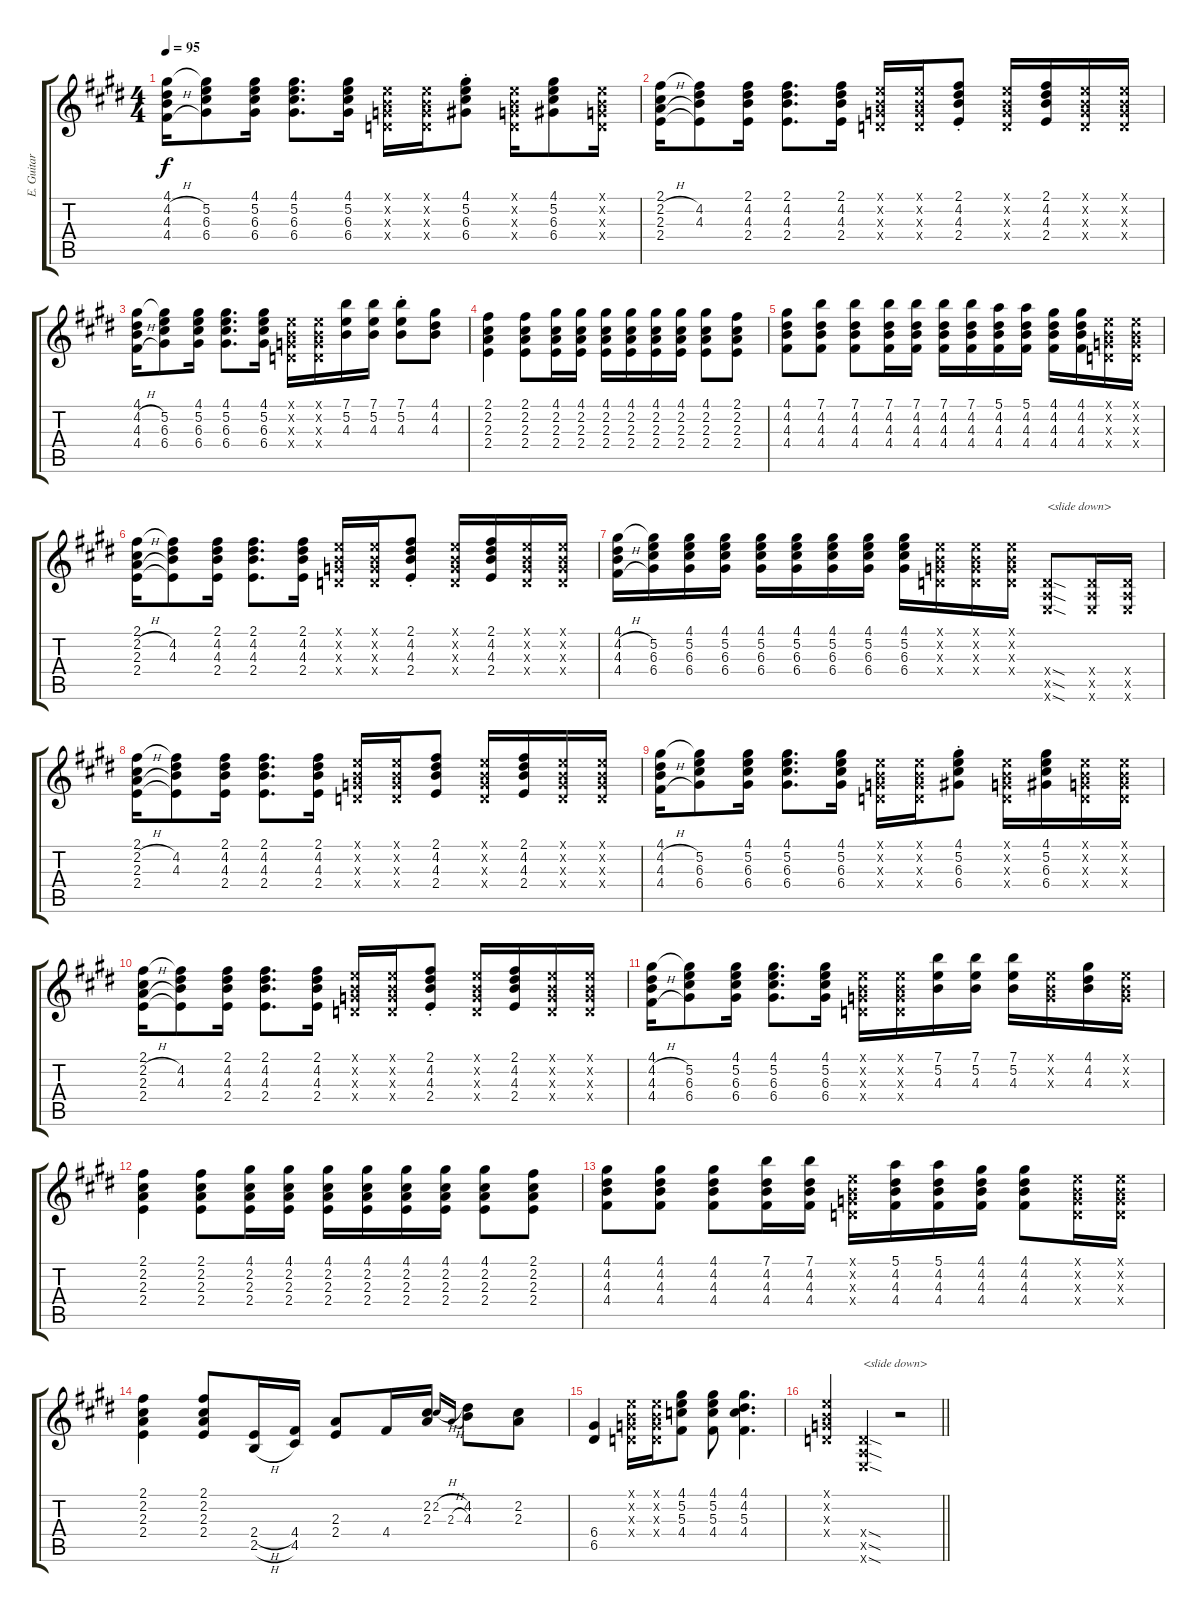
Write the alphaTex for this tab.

\track ("E. Guitar I" "E. Guitar ") {instrument electricguitarclean}
\staff {score tabs}
\tuning (E4 B3 G3 D3 A2 E2) {hide}
\ts (4 4)
\tempo 95
\clef g2
\ks e
(4.1 4.2{h} 4.3{h} 4.4{h}).16{dy f} (4.1{t} 5.2 6.3 6.4).8 (4.1 5.2 6.3 6.4).16 (4.1 5.2 6.3 6.4).8{d} (4.1 5.2 6.3 6.4).16 (0.1{x} 0.2{x} 0.3{x} 0.4{x}).16 (0.1{x} 0.2{x} 0.3{x} 0.4{x}).16 (4.1{st} 5.2{st} 6.3{st} 6.4{st}).8 (0.1{x} 0.2{x} 0.3{x} 0.4{x}).16 (4.1 5.2 6.3 6.4).8 (0.1{x} 0.2{x} 0.3{x} 0.4{x}).16 |
(2.1 2.2{h} 2.3{h} 2.4).16 (2.1{t} 4.2 4.3 2.4{t}).8 (2.1 4.2 4.3 2.4).16 (2.1 4.2 4.3 2.4).8{d} (2.1 4.2 4.3 2.4).16 (0.1{x} 0.2{x} 0.3{x} 0.4{x}).16 (0.1{x} 0.2{x} 0.3{x} 0.4{x}).16 (2.1{st} 4.2{st} 4.3{st} 2.4{st}).8 (0.1{x} 0.2{x} 0.3{x} 0.4{x}).16 (2.1 4.2 4.3 2.4).16 (0.1{x} 0.2{x} 0.3{x} 0.4{x}).16 (0.1{x} 0.2{x} 0.3{x} 0.4{x}).16 |
(4.1 4.2{h} 4.3{h} 4.4{h}).16 (4.1{t} 5.2 6.3 6.4).8 (4.1 5.2 6.3 6.4).16 (4.1 5.2 6.3 6.4).8{d} (4.1 5.2 6.3 6.4).16 (0.1{x} 0.2{x} 0.3{x} 0.4{x}).16 (0.1{x} 0.2{x} 0.3{x} 0.4{x}).16 (7.1 5.2 4.3).16 (7.1 5.2 4.3).16 (7.1{st} 5.2{st} 4.3{st}).8 (4.1 4.2 4.3).8 |
(2.1 2.2 2.3 2.4).4 (2.1 2.2 2.3 2.4).8 (4.1 2.2 2.3 2.4).16 (4.1 2.2 2.3 2.4).16 (4.1 2.2 2.3 2.4).16 (4.1 2.2 2.3 2.4).16 (4.1 2.2 2.3 2.4).16 (4.1 2.2 2.3 2.4).16 (4.1 2.2 2.3 2.4).8 (2.1 2.2 2.3 2.4).8 |
(4.1 4.2 4.3 4.4).8 (7.1 4.2 4.3 4.4).8 (7.1 4.2 4.3 4.4).8 (7.1 4.2 4.3 4.4).16 (7.1 4.2 4.3 4.4).16 (7.1 4.2 4.3 4.4).16 (7.1 4.2 4.3 4.4).16 (5.1 4.2 4.3 4.4).16 (5.1 4.2 4.3 4.4).16 (4.1 4.2 4.3 4.4).16 (4.1 4.2 4.3 4.4).16 (0.1{x} 0.2{x} 0.3{x} 0.4{x}).16 (0.1{x} 0.2{x} 0.3{x} 0.4{x}).16 |
(2.1 2.2{h} 2.3{h} 2.4).16 (2.1{t} 4.2 4.3 2.4{t}).8 (2.1 4.2 4.3 2.4).16 (2.1 4.2 4.3 2.4).8{d} (2.1 4.2 4.3 2.4).16 (0.1{x} 0.2{x} 0.3{x} 0.4{x}).16 (0.1{x} 0.2{x} 0.3{x} 0.4{x}).16 (2.1{st} 4.2{st} 4.3{st} 2.4{st}).8 (0.1{x} 0.2{x} 0.3{x} 0.4{x}).16 (2.1 4.2 4.3 2.4).16 (0.1{x} 0.2{x} 0.3{x} 0.4{x}).16 (0.1{x} 0.2{x} 0.3{x} 0.4{x}).16 |
(4.1 4.2{h} 4.3{h} 4.4{h}).16 (4.1{t} 5.2 6.3 6.4).16 (4.1 5.2 6.3 6.4).16 (4.1 5.2 6.3 6.4).16 (4.1 5.2 6.3 6.4).16 (4.1 5.2 6.3 6.4).16 (4.1 5.2 6.3 6.4).16 (4.1 5.2 6.3 6.4).16 (4.1 5.2 6.3 6.4).16 (0.1{x} 0.2{x} 0.3{x} 0.4{x}).16 (0.1{x} 0.2{x} 0.3{x} 0.4{x}).16 (0.1{x} 0.2{x} 0.3{x} 0.4{x}).16 (0.4{sod x} 0.5{sod x} 0.6{sod x}).8{txt "<slide down>"} (0.4{x} 0.5{x} 0.6{x}).16 (0.4{x} 0.5{x} 0.6{x}).16 |
(2.1 2.2{h} 2.3{h} 2.4).16 (2.1{t} 4.2 4.3 2.4{t}).8 (2.1 4.2 4.3 2.4).16 (2.1 4.2 4.3 2.4).8{d} (2.1 4.2 4.3 2.4).16 (0.1{x} 0.2{x} 0.3{x} 0.4{x}).16 (0.1{x} 0.2{x} 0.3{x} 0.4{x}).16 (2.1 4.2 4.3 2.4).8 (0.1{x} 0.2{x} 0.3{x} 0.4{x}).16 (2.1 4.2 4.3 2.4).16 (0.1{x} 0.2{x} 0.3{x} 0.4{x}).16 (0.1{x} 0.2{x} 0.3{x} 0.4{x}).16 |
(4.1 4.2{h} 4.3{h} 4.4{h}).16 (4.1{t} 5.2 6.3 6.4).8 (4.1 5.2 6.3 6.4).16 (4.1 5.2 6.3 6.4).8{d} (4.1 5.2 6.3 6.4).16 (0.1{x} 0.2{x} 0.3{x} 0.4{x}).16 (0.1{x} 0.2{x} 0.3{x} 0.4{x}).16 (4.1{st} 5.2{st} 6.3{st} 6.4{st}).8 (0.1{x} 0.2{x} 0.3{x} 0.4{x}).16 (4.1 5.2 6.3 6.4).16 (0.1{x} 0.2{x} 0.3{x} 0.4{x}).16 (0.1{x} 0.2{x} 0.3{x} 0.4{x}).16 |
(2.1 2.2{h} 2.3{h} 2.4).16 (2.1{t} 4.2 4.3 2.4{t}).8 (2.1 4.2 4.3 2.4).16 (2.1 4.2 4.3 2.4).8{d} (2.1 4.2 4.3 2.4).16 (0.1{x} 0.2{x} 0.3{x} 0.4{x}).16 (0.1{x} 0.2{x} 0.3{x} 0.4{x}).16 (2.1{st} 4.2{st} 4.3{st} 2.4{st}).8 (0.1{x} 0.2{x} 0.3{x} 0.4{x}).16 (2.1 4.2 4.3 2.4).16 (0.1{x} 0.2{x} 0.3{x} 0.4{x}).16 (0.1{x} 0.2{x} 0.3{x} 0.4{x}).16 |
(4.1 4.2{h} 4.3{h} 4.4{h}).16 (4.1{t} 5.2 6.3 6.4).8 (4.1 5.2 6.3 6.4).16 (4.1 5.2 6.3 6.4).8{d} (4.1 5.2 6.3 6.4).16 (0.1{x} 0.2{x} 0.3{x} 0.4{x}).16 (0.1{x} 0.2{x} 0.3{x} 0.4{x}).16 (7.1 5.2 4.3).16 (7.1 5.2 4.3).16 (7.1 5.2 4.3).16 (0.1{x} 0.2{x} 0.3{x}).16 (4.1 4.2 4.3).16 (0.1{x} 0.2{x} 0.3{x}).16 |
(2.1 2.2 2.3 2.4).4 (2.1 2.2 2.3 2.4).8 (4.1 2.2 2.3 2.4).16 (4.1 2.2 2.3 2.4).16 (4.1 2.2 2.3 2.4).16 (4.1 2.2 2.3 2.4).16 (4.1 2.2 2.3 2.4).16 (4.1 2.2 2.3 2.4).16 (4.1 2.2 2.3 2.4).8 (2.1 2.2 2.3 2.4).8 |
(4.1 4.2 4.3 4.4).8 (4.1 4.2 4.3 4.4).8 (4.1 4.2 4.3 4.4).8 (7.1 4.2 4.3 4.4).16 (7.1 4.2 4.3 4.4).16 (0.1{x} 0.2{x} 0.3{x} 0.4{x}).16 (5.1 4.2 4.3 4.4).16 (5.1 4.2 4.3 4.4).16 (4.1 4.2 4.3 4.4).16 (4.1 4.2 4.3 4.4).8 (0.1{x} 0.2{x} 0.3{x} 0.4{x}).16 (0.1{x} 0.2{x} 0.3{x} 0.4{x}).16 |
(2.1 2.2 2.3 2.4).4 (2.1 2.2 2.3 2.4).8 (2.4{h} 2.5{h}).16 (4.4 4.5).16 (2.3 2.4).8 4.4.16 (2.2 2.3).16 2.2{h}.16{gr onbeat} 2.3{h}.16{gr onbeat} (4.2 4.3).8 (2.2 2.3).8 |
(6.4 6.5).4 (0.1{x} 0.2{x} 0.3{x} 0.4{x}).16 (0.1{x} 0.2{x} 0.3{x} 0.4{x}).16 (4.1 5.2 5.3 4.4).8 (4.1 5.2 5.3 4.4).8 (4.1 4.2 5.3 4.4).4{d} |
\barLineRight lightlight
(0.1{x} 0.2{x} 0.3{x} 0.4{x}).4 (0.4{sod x} 0.5{sod x} 0.6{sod x}).4{txt "<slide down>"} r.2
